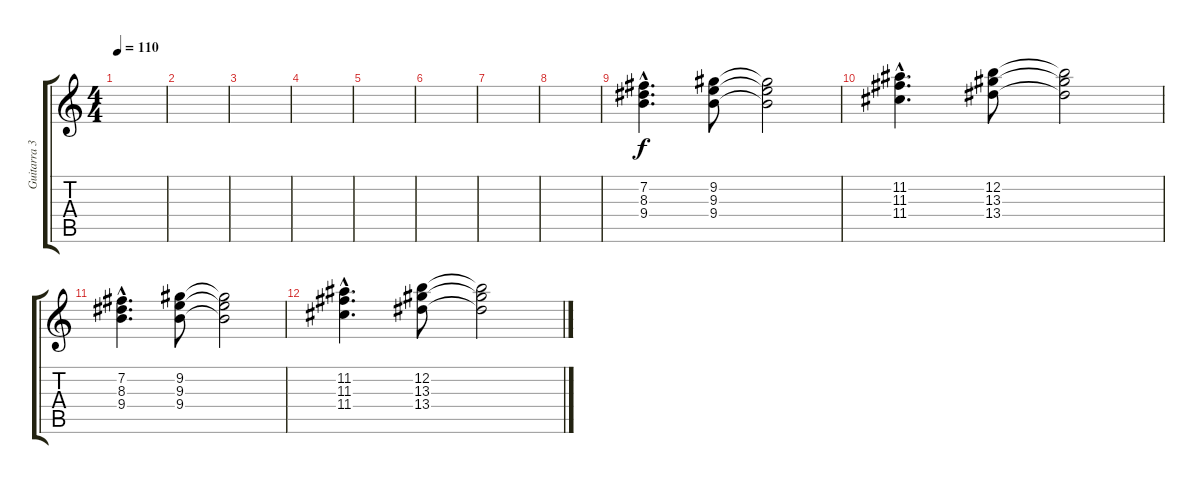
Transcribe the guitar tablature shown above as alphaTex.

\track ("Guitarra 3" "Guitarra 3") {instrument distortionguitar}
\staff {score tabs}
\tuning (E4 B3 G3 D3 A2 E2) {hide}
\ts (4 4)
\tempo 110
\clef g2
\ks c
|
|
|
|
|
|
|
|
(7.2{hac} 8.3{hac} 9.4{hac}).4{d instrument electricguitarclean} (9.2 9.3 9.4).8 (9.2{t} 9.3{t} 9.4{t}).2 |
(11.2{hac} 11.3{hac} 11.4{hac}).4{d} (12.2 13.3 13.4).8 (12.2{t} 13.3{t} 13.4{t}).2 |
(7.2{hac} 8.3{hac} 9.4{hac}).4{d} (9.2 9.3 9.4).8 (9.2{t} 9.3{t} 9.4{t}).2 |
(11.2{hac} 11.3{hac} 11.4{hac}).4{d} (12.2 13.3 13.4).8 (12.2{t} 13.3{t} 13.4{t}).2
